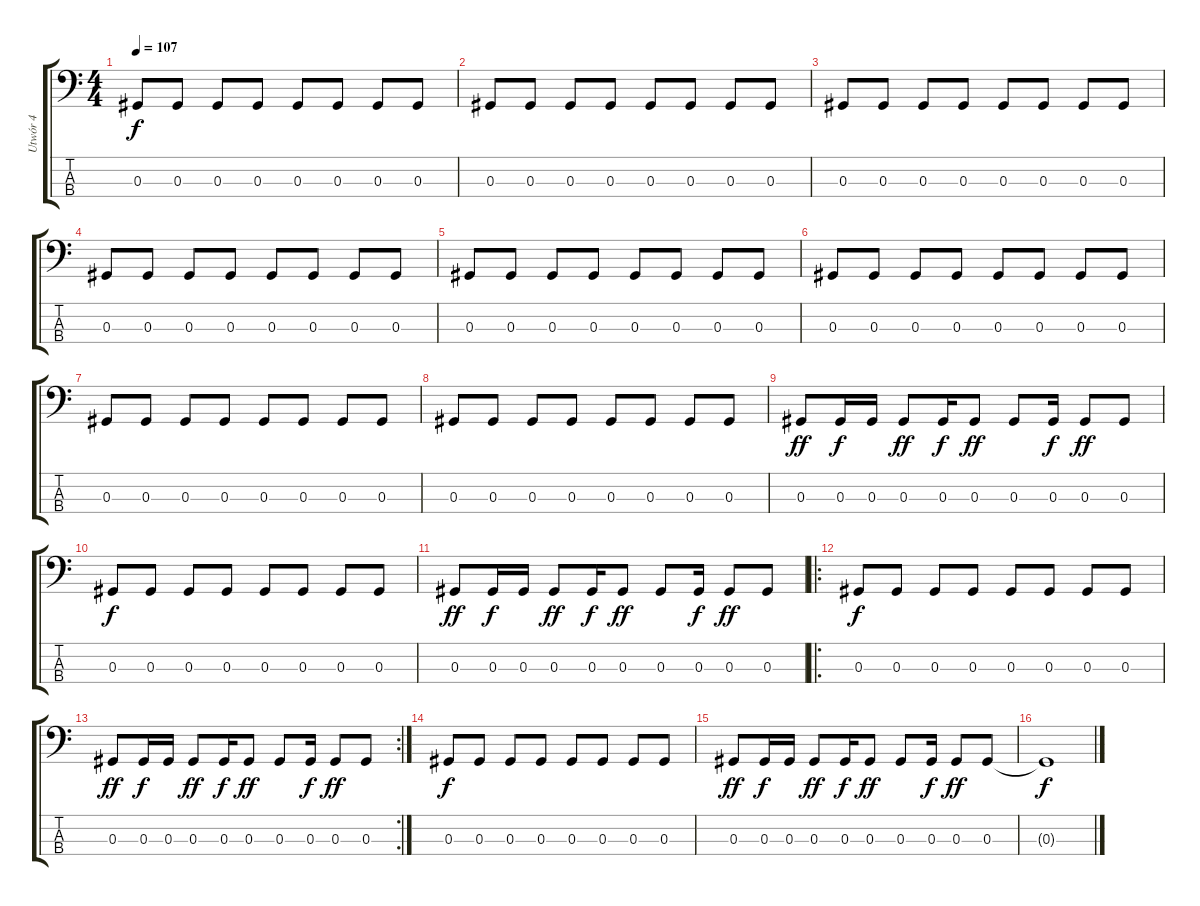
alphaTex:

\track ("Utwór 4" "Utwór 4") {instrument electricbasspick}
\staff {score tabs}
\tuning (Gb2 Db2 Ab1 Db1) {hide}
\ts (4 4)
\tempo 107
\clef f4
\ks c
0.3.8{dy f} 0.3.8 0.3.8 0.3.8 0.3.8 0.3.8 0.3.8 0.3.8 |
0.3.8 0.3.8 0.3.8 0.3.8 0.3.8 0.3.8 0.3.8 0.3.8 |
0.3.8 0.3.8 0.3.8 0.3.8 0.3.8 0.3.8 0.3.8 0.3.8 |
0.3.8 0.3.8 0.3.8 0.3.8 0.3.8 0.3.8 0.3.8 0.3.8 |
0.3.8 0.3.8 0.3.8 0.3.8 0.3.8 0.3.8 0.3.8 0.3.8 |
0.3.8 0.3.8 0.3.8 0.3.8 0.3.8 0.3.8 0.3.8 0.3.8 |
0.3.8 0.3.8 0.3.8 0.3.8 0.3.8 0.3.8 0.3.8 0.3.8 |
0.3.8 0.3.8 0.3.8 0.3.8 0.3.8 0.3.8 0.3.8 0.3.8 |
0.3.8{dy ff} 0.3.16{dy f} 0.3.16 0.3.8{dy ff} 0.3.16{dy f} 0.3.8{dy ff} 0.3.8 0.3.16{dy f} 0.3.8{dy ff} 0.3.8 |
0.3.8{dy f} 0.3.8 0.3.8 0.3.8 0.3.8 0.3.8 0.3.8 0.3.8 |
0.3.8{dy ff} 0.3.16{dy f} 0.3.16 0.3.8{dy ff} 0.3.16{dy f} 0.3.8{dy ff} 0.3.8 0.3.16{dy f} 0.3.8{dy ff} 0.3.8 |
\ro
0.3.8{dy f} 0.3.8 0.3.8 0.3.8 0.3.8 0.3.8 0.3.8 0.3.8 |
\rc 2
0.3.8{dy ff} 0.3.16{dy f} 0.3.16 0.3.8{dy ff} 0.3.16{dy f} 0.3.8{dy ff} 0.3.8 0.3.16{dy f} 0.3.8{dy ff} 0.3.8 |
0.3.8{dy f} 0.3.8 0.3.8 0.3.8 0.3.8 0.3.8 0.3.8 0.3.8 |
0.3.8{dy ff} 0.3.16{dy f} 0.3.16 0.3.8{dy ff} 0.3.16{dy f} 0.3.8{dy ff} 0.3.8 0.3.16{dy f} 0.3.8{dy ff} 0.3.8 |
0.3{t}.1{dy f}
